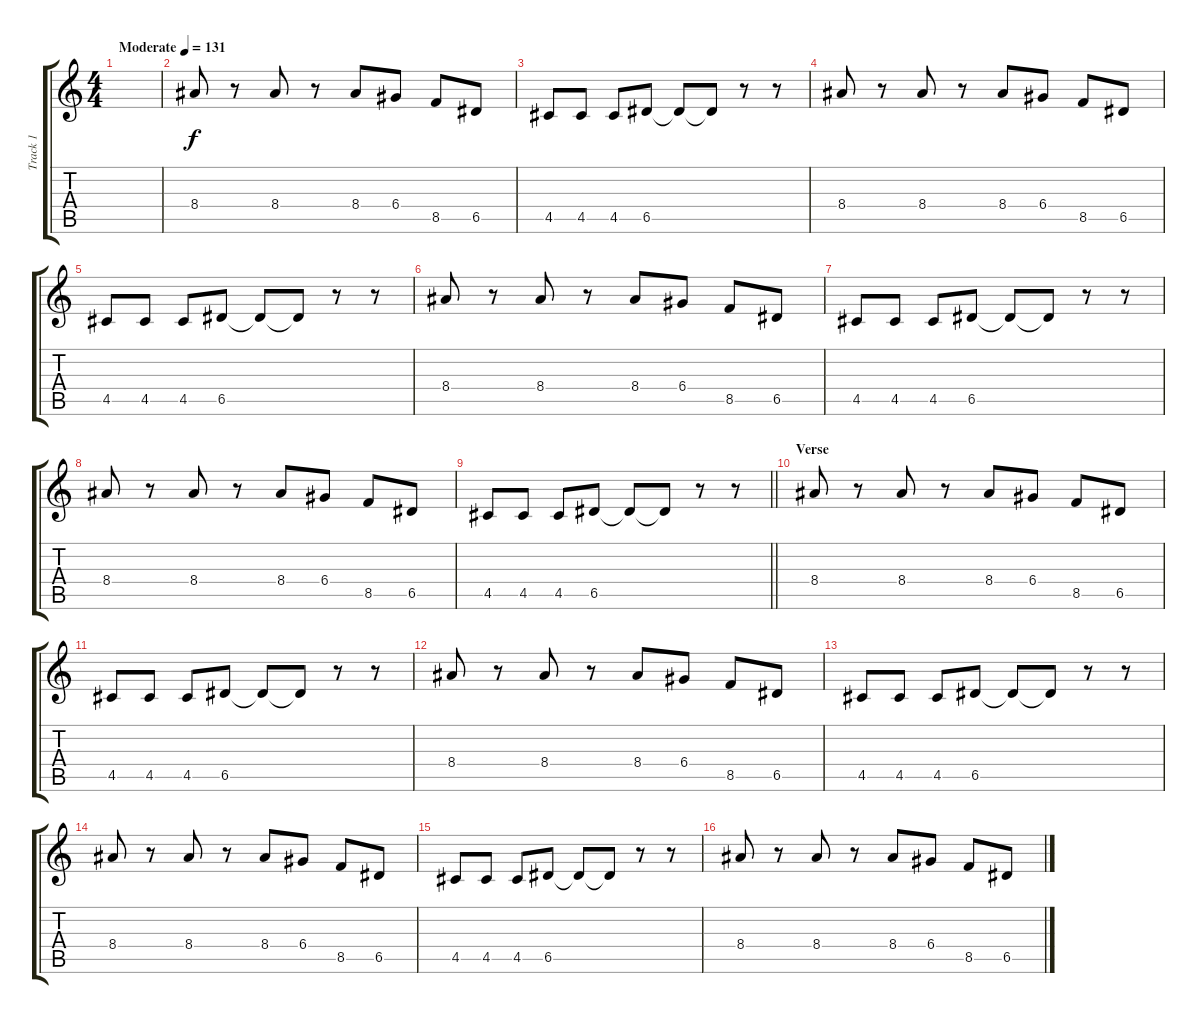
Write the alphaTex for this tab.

\track ("Track 1" "Track 1") {instrument overdrivenguitar}
\staff {score tabs}
\tuning (E4 B3 G3 D3 A2 E2) {hide}
\ts (4 4)
\tempo (131 "Moderate")
\clef g2
\ks c
|
8.4.8 r.8 8.4.8 r.8 8.4.8 6.4.8 8.5.8 6.5.8 |
4.5.8 4.5.8 4.5.8 6.5.8 6.5{t}.8 6.5{t}.8 r.8 r.8 |
8.4.8 r.8 8.4.8 r.8 8.4.8 6.4.8 8.5.8 6.5.8 |
4.5.8 4.5.8 4.5.8 6.5.8 6.5{t}.8 6.5{t}.8 r.8 r.8 |
8.4.8 r.8 8.4.8 r.8 8.4.8 6.4.8 8.5.8 6.5.8 |
4.5.8 4.5.8 4.5.8 6.5.8 6.5{t}.8 6.5{t}.8 r.8 r.8 |
8.4.8 r.8 8.4.8 r.8 8.4.8 6.4.8 8.5.8 6.5.8 |
\barLineRight lightlight
4.5.8 4.5.8 4.5.8 6.5.8 6.5{t}.8 6.5{t}.8 r.8 r.8 |
\section ("" "Verse ")
8.4.8 r.8 8.4.8 r.8 8.4.8 6.4.8 8.5.8 6.5.8 |
4.5.8 4.5.8 4.5.8 6.5.8 6.5{t}.8 6.5{t}.8 r.8 r.8 |
8.4.8 r.8 8.4.8 r.8 8.4.8 6.4.8 8.5.8 6.5.8 |
4.5.8 4.5.8 4.5.8 6.5.8 6.5{t}.8 6.5{t}.8 r.8 r.8 |
8.4.8 r.8 8.4.8 r.8 8.4.8 6.4.8 8.5.8 6.5.8 |
4.5.8 4.5.8 4.5.8 6.5.8 6.5{t}.8 6.5{t}.8 r.8 r.8 |
8.4.8 r.8 8.4.8 r.8 8.4.8 6.4.8 8.5.8 6.5.8
